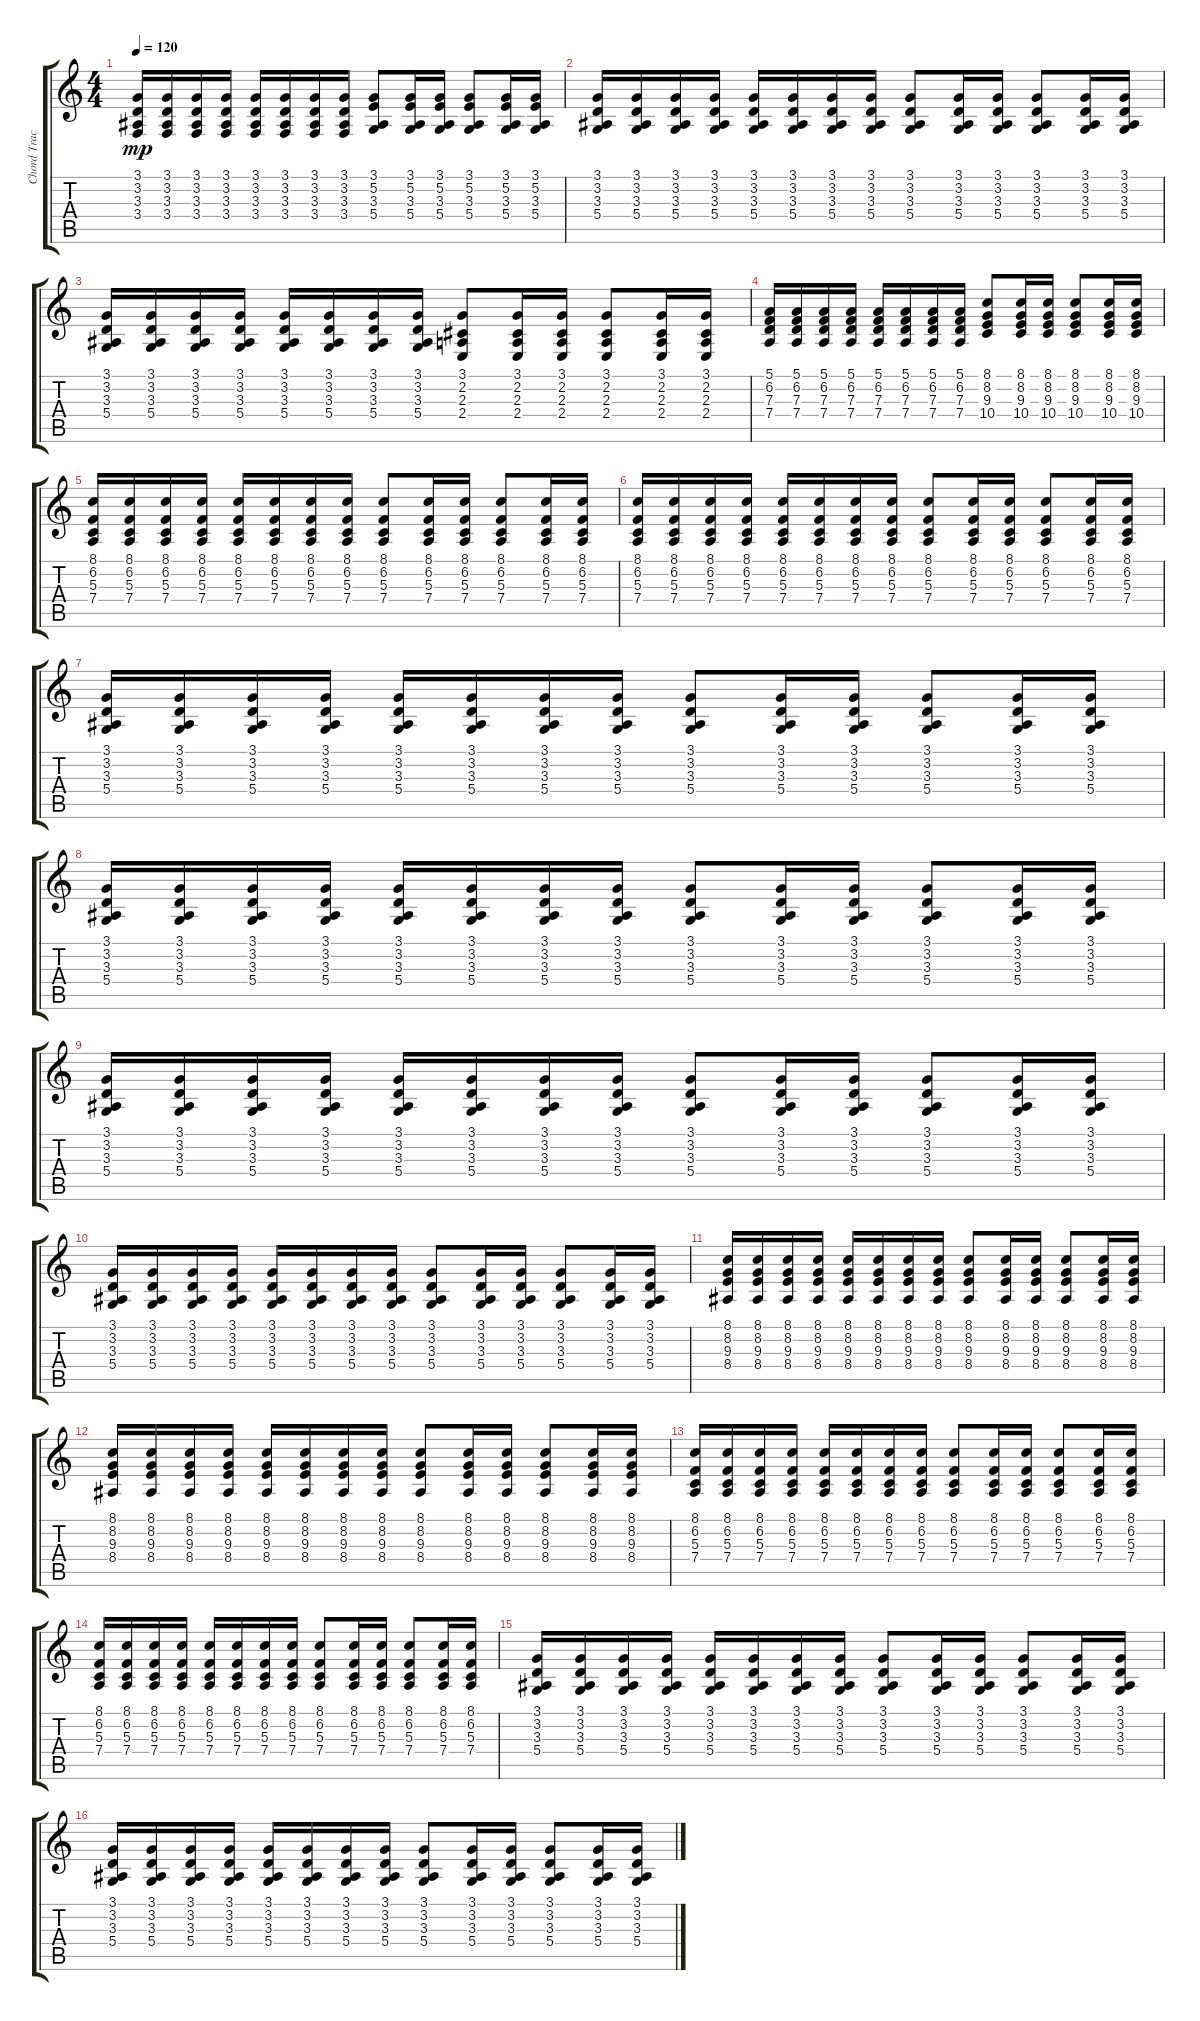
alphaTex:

\track ("Chord Track" "Chord Trac") {instrument steeldrums}
\staff {score tabs}
\tuning (E4 B3 G3 D3 A2 E2) {hide}
\ts (4 4)
\tempo 120
\clef g2
\ks c
(3.1 3.2 3.3 3.4).16{dy mp} (3.1 3.2 3.3 3.4).16 (3.1 3.2 3.3 3.4).16 (3.1 3.2 3.3 3.4).16 (3.1 3.2 3.3 3.4).16 (3.1 3.2 3.3 3.4).16 (3.1 3.2 3.3 3.4).16 (3.1 3.2 3.3 3.4).16 (3.1 5.2 3.3 5.4).8 (3.1 5.2 3.3 5.4).16 (3.1 5.2 3.3 5.4).16 (3.1 5.2 3.3 5.4).8 (3.1 5.2 3.3 5.4).16 (3.1 5.2 3.3 5.4).16 |
(3.1 3.2 3.3 5.4).16 (3.1 3.2 3.3 5.4).16 (3.1 3.2 3.3 5.4).16 (3.1 3.2 3.3 5.4).16 (3.1 3.2 3.3 5.4).16 (3.1 3.2 3.3 5.4).16 (3.1 3.2 3.3 5.4).16 (3.1 3.2 3.3 5.4).16 (3.1 3.2 3.3 5.4).8 (3.1 3.2 3.3 5.4).16 (3.1 3.2 3.3 5.4).16 (3.1 3.2 3.3 5.4).8 (3.1 3.2 3.3 5.4).16 (3.1 3.2 3.3 5.4).16 |
(3.1 3.2 3.3 5.4).16 (3.1 3.2 3.3 5.4).16 (3.1 3.2 3.3 5.4).16 (3.1 3.2 3.3 5.4).16 (3.1 3.2 3.3 5.4).16 (3.1 3.2 3.3 5.4).16 (3.1 3.2 3.3 5.4).16 (3.1 3.2 3.3 5.4).16 (3.1 2.2 2.3 2.4).8 (3.1 2.2 2.3 2.4).16 (3.1 2.2 2.3 2.4).16 (3.1 2.2 2.3 2.4).8 (3.1 2.2 2.3 2.4).16 (3.1 2.2 2.3 2.4).16 |
(5.1 6.2 7.3 7.4).16 (5.1 6.2 7.3 7.4).16 (5.1 6.2 7.3 7.4).16 (5.1 6.2 7.3 7.4).16 (5.1 6.2 7.3 7.4).16 (5.1 6.2 7.3 7.4).16 (5.1 6.2 7.3 7.4).16 (5.1 6.2 7.3 7.4).16 (8.1 8.2 9.3 10.4).8 (8.1 8.2 9.3 10.4).16 (8.1 8.2 9.3 10.4).16 (8.1 8.2 9.3 10.4).8 (8.1 8.2 9.3 10.4).16 (8.1 8.2 9.3 10.4).16 |
(8.1 6.2 5.3 7.4).16 (8.1 6.2 5.3 7.4).16 (8.1 6.2 5.3 7.4).16 (8.1 6.2 5.3 7.4).16 (8.1 6.2 5.3 7.4).16 (8.1 6.2 5.3 7.4).16 (8.1 6.2 5.3 7.4).16 (8.1 6.2 5.3 7.4).16 (8.1 6.2 5.3 7.4).8 (8.1 6.2 5.3 7.4).16 (8.1 6.2 5.3 7.4).16 (8.1 6.2 5.3 7.4).8 (8.1 6.2 5.3 7.4).16 (8.1 6.2 5.3 7.4).16 |
(8.1 6.2 5.3 7.4).16 (8.1 6.2 5.3 7.4).16 (8.1 6.2 5.3 7.4).16 (8.1 6.2 5.3 7.4).16 (8.1 6.2 5.3 7.4).16 (8.1 6.2 5.3 7.4).16 (8.1 6.2 5.3 7.4).16 (8.1 6.2 5.3 7.4).16 (8.1 6.2 5.3 7.4).8 (8.1 6.2 5.3 7.4).16 (8.1 6.2 5.3 7.4).16 (8.1 6.2 5.3 7.4).8 (8.1 6.2 5.3 7.4).16 (8.1 6.2 5.3 7.4).16 |
(3.1 3.2 3.3 5.4).16 (3.1 3.2 3.3 5.4).16 (3.1 3.2 3.3 5.4).16 (3.1 3.2 3.3 5.4).16 (3.1 3.2 3.3 5.4).16 (3.1 3.2 3.3 5.4).16 (3.1 3.2 3.3 5.4).16 (3.1 3.2 3.3 5.4).16 (3.1 3.2 3.3 5.4).8 (3.1 3.2 3.3 5.4).16 (3.1 3.2 3.3 5.4).16 (3.1 3.2 3.3 5.4).8 (3.1 3.2 3.3 5.4).16 (3.1 3.2 3.3 5.4).16 |
(3.1 3.2 3.3 5.4).16 (3.1 3.2 3.3 5.4).16 (3.1 3.2 3.3 5.4).16 (3.1 3.2 3.3 5.4).16 (3.1 3.2 3.3 5.4).16 (3.1 3.2 3.3 5.4).16 (3.1 3.2 3.3 5.4).16 (3.1 3.2 3.3 5.4).16 (3.1 3.2 3.3 5.4).8 (3.1 3.2 3.3 5.4).16 (3.1 3.2 3.3 5.4).16 (3.1 3.2 3.3 5.4).8 (3.1 3.2 3.3 5.4).16 (3.1 3.2 3.3 5.4).16 |
(3.1 3.2 3.3 5.4).16 (3.1 3.2 3.3 5.4).16 (3.1 3.2 3.3 5.4).16 (3.1 3.2 3.3 5.4).16 (3.1 3.2 3.3 5.4).16 (3.1 3.2 3.3 5.4).16 (3.1 3.2 3.3 5.4).16 (3.1 3.2 3.3 5.4).16 (3.1 3.2 3.3 5.4).8 (3.1 3.2 3.3 5.4).16 (3.1 3.2 3.3 5.4).16 (3.1 3.2 3.3 5.4).8 (3.1 3.2 3.3 5.4).16 (3.1 3.2 3.3 5.4).16 |
(3.1 3.2 3.3 5.4).16 (3.1 3.2 3.3 5.4).16 (3.1 3.2 3.3 5.4).16 (3.1 3.2 3.3 5.4).16 (3.1 3.2 3.3 5.4).16 (3.1 3.2 3.3 5.4).16 (3.1 3.2 3.3 5.4).16 (3.1 3.2 3.3 5.4).16 (3.1 3.2 3.3 5.4).8 (3.1 3.2 3.3 5.4).16 (3.1 3.2 3.3 5.4).16 (3.1 3.2 3.3 5.4).8 (3.1 3.2 3.3 5.4).16 (3.1 3.2 3.3 5.4).16 |
(8.1 8.2 9.3 8.4).16 (8.1 8.2 9.3 8.4).16 (8.1 8.2 9.3 8.4).16 (8.1 8.2 9.3 8.4).16 (8.1 8.2 9.3 8.4).16 (8.1 8.2 9.3 8.4).16 (8.1 8.2 9.3 8.4).16 (8.1 8.2 9.3 8.4).16 (8.1 8.2 9.3 8.4).8 (8.1 8.2 9.3 8.4).16 (8.1 8.2 9.3 8.4).16 (8.1 8.2 9.3 8.4).8 (8.1 8.2 9.3 8.4).16 (8.1 8.2 9.3 8.4).16 |
(8.1 8.2 9.3 8.4).16 (8.1 8.2 9.3 8.4).16 (8.1 8.2 9.3 8.4).16 (8.1 8.2 9.3 8.4).16 (8.1 8.2 9.3 8.4).16 (8.1 8.2 9.3 8.4).16 (8.1 8.2 9.3 8.4).16 (8.1 8.2 9.3 8.4).16 (8.1 8.2 9.3 8.4).8 (8.1 8.2 9.3 8.4).16 (8.1 8.2 9.3 8.4).16 (8.1 8.2 9.3 8.4).8 (8.1 8.2 9.3 8.4).16 (8.1 8.2 9.3 8.4).16 |
(8.1 6.2 5.3 7.4).16 (8.1 6.2 5.3 7.4).16 (8.1 6.2 5.3 7.4).16 (8.1 6.2 5.3 7.4).16 (8.1 6.2 5.3 7.4).16 (8.1 6.2 5.3 7.4).16 (8.1 6.2 5.3 7.4).16 (8.1 6.2 5.3 7.4).16 (8.1 6.2 5.3 7.4).8 (8.1 6.2 5.3 7.4).16 (8.1 6.2 5.3 7.4).16 (8.1 6.2 5.3 7.4).8 (8.1 6.2 5.3 7.4).16 (8.1 6.2 5.3 7.4).16 |
(8.1 6.2 5.3 7.4).16 (8.1 6.2 5.3 7.4).16 (8.1 6.2 5.3 7.4).16 (8.1 6.2 5.3 7.4).16 (8.1 6.2 5.3 7.4).16 (8.1 6.2 5.3 7.4).16 (8.1 6.2 5.3 7.4).16 (8.1 6.2 5.3 7.4).16 (8.1 6.2 5.3 7.4).8 (8.1 6.2 5.3 7.4).16 (8.1 6.2 5.3 7.4).16 (8.1 6.2 5.3 7.4).8 (8.1 6.2 5.3 7.4).16 (8.1 6.2 5.3 7.4).16 |
(3.1 3.2 3.3 5.4).16 (3.1 3.2 3.3 5.4).16 (3.1 3.2 3.3 5.4).16 (3.1 3.2 3.3 5.4).16 (3.1 3.2 3.3 5.4).16 (3.1 3.2 3.3 5.4).16 (3.1 3.2 3.3 5.4).16 (3.1 3.2 3.3 5.4).16 (3.1 3.2 3.3 5.4).8 (3.1 3.2 3.3 5.4).16 (3.1 3.2 3.3 5.4).16 (3.1 3.2 3.3 5.4).8 (3.1 3.2 3.3 5.4).16 (3.1 3.2 3.3 5.4).16 |
(3.1 3.2 3.3 5.4).16 (3.1 3.2 3.3 5.4).16 (3.1 3.2 3.3 5.4).16 (3.1 3.2 3.3 5.4).16 (3.1 3.2 3.3 5.4).16 (3.1 3.2 3.3 5.4).16 (3.1 3.2 3.3 5.4).16 (3.1 3.2 3.3 5.4).16 (3.1 3.2 3.3 5.4).8 (3.1 3.2 3.3 5.4).16 (3.1 3.2 3.3 5.4).16 (3.1 3.2 3.3 5.4).8 (3.1 3.2 3.3 5.4).16 (3.1 3.2 3.3 5.4).16
